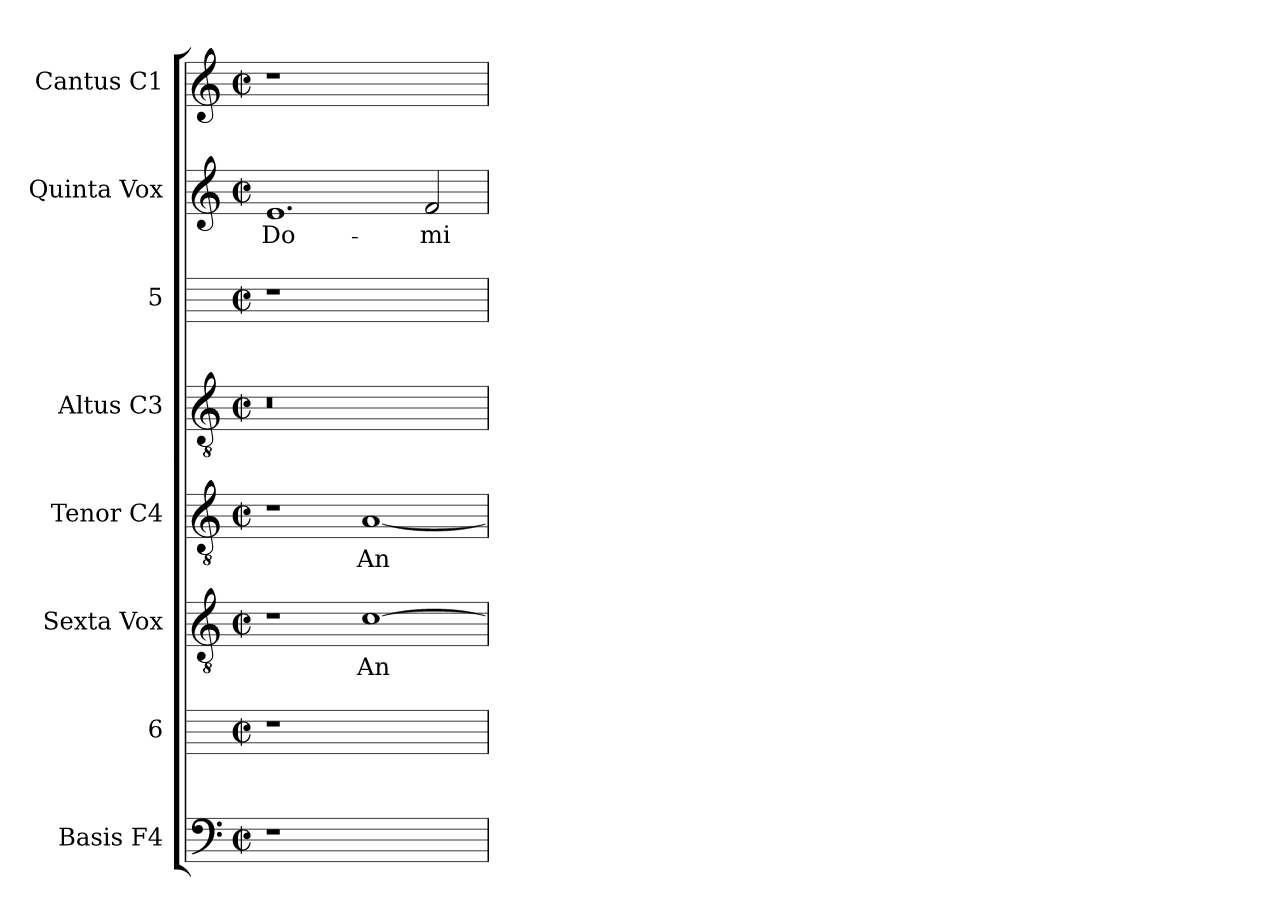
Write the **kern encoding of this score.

**kern	**kern	**kern	**text	**kern	**text	**kern	**kern	**kern	**text	**kern
*part8	*part7	*part6	*part6	*part5	*part5	*part4	*part3	*part2	*part2	*part1
*staff8	*staff7	*staff6	*staff6	*staff5	*staff5	*staff4	*staff3	*staff2	*staff2	*staff1
*I"Basis  F4	*I"6	*I"Sexta  Vox	*	*I"Tenor  C4	*	*I"Altus  C3	*I"5	*I"Quinta  Vox	*	*I"Cantus  C1
*I'B	*	*	*	*I'T	*	*I'A	*	*	*	*I'C
!!LO:PB:g=z
*stria5	*stria5	*stria5	*	*stria5	*	*stria5	*stria5	*stria5	*	*stria5
*clefF4	*	*clefGv2	*	*clefGv2	*	*clefGv2	*	*clefG2	*	*clefG2
*k[]	*k[]	*k[]	*	*k[]	*	*k[]	*k[]	*k[]	*	*k[]
*C:	*C:	*C:	*	*C:	*	*C:	*C:	*C:	*	*C:
*M2/2	*M2/2	*M2/2	*	*M2/2	*	*M2/2	*M2/2	*M2/2	*	*M2/2
*met(c|)	*met(c|)	*met(c|)	*	*met(c|)	*	*met(c|)	*met(c|)	*met(c|)	*	*met(c|)
=1	=1	=1	=1	=1	=1	=1	=1	=1	=1	=1
!	!	!	!	!	!	!	!	!	!LO:LY:b:cj	!
1r	1r	1r	.	1r	.	0r	1r	1.e	Do-	1r
!	!	!	!LO:LY:b:cj	!	!LO:LY:b:cj	!	!	!	!	!
1ryy	1ryy	[>1c	An-	[<1A	An-	.	1ryy	.	.	1ryy
!	!	!	!	!	!	!	!	!	!LO:LY:b:cj	!
.	.	.	.	.	.	.	.	2f/	-mi-	.
=	=	=	=	=	=	=	=	=	=	=
*-	*-	*-	*-	*-	*-	*-	*-	*-	*-	*-
